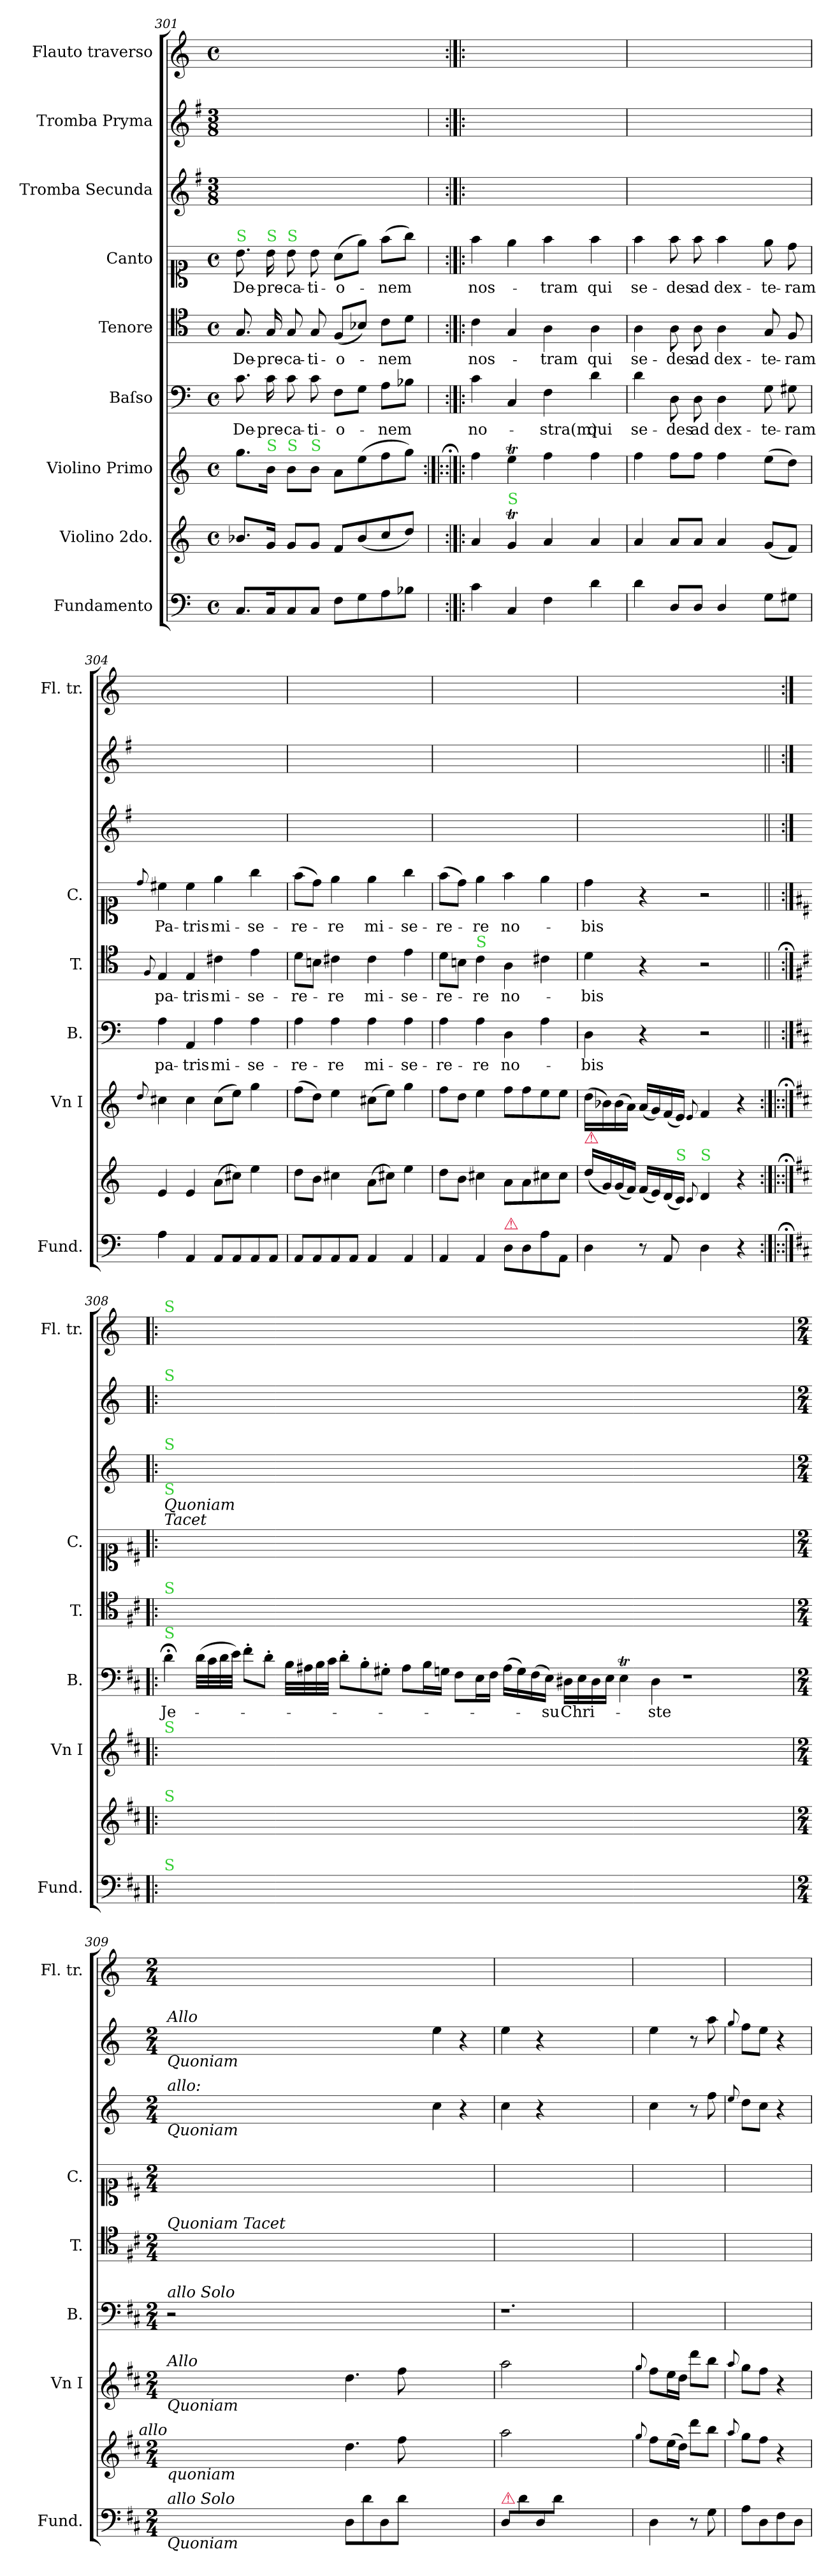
**kern	**kern	**kern	**kern	**text	**kern	**text	**kern	**text	**kern	**kern	**kern
*part9	*part8	*part7	*part6	*part6	*part5	*part5	*part4	*part4	*part3	*part2	*part1
*staff9	*staff8	*staff7	*staff6	*staff6	*staff5	*staff5	*staff4	*staff4	*staff3	*staff2	*staff1
*I"Fundamento	*I"Violino 2do.	*I"Violino Primo	*I"Baſso	*	*I"Tenore	*	*I"Canto	*	*I"Tromba Secunda	*I"Tromba Pryma	*I"Flauto traverso
*I'Fund.	*	*I'Vn I	*I'B.	*	*I'T.	*	*I'C.	*	*	*	*I'Fl. tr.
*clefF4	*clefG2	*clefG2	*clefF4	*	*clefC4	*	*clefC1	*	*clefG2	*clefG2	*clefG2
*	*	*	*	*	*	*	*	*	*ITrd-1c-2	*ITrd-1c-2	*
*k[]	*k[]	*k[]	*k[]	*	*k[]	*	*k[]	*	*k[f#c#g#]	*k[f#c#g#]	*k[]
*M4/4	*M4/4	*M4/4	*M4/4	*	*M4/4	*	*M4/4	*	*M3/8	*M3/8	*M4/4
*met(c)	*met(c)	*met(c)	*met(c)	*	*met(c)	*	*met(c)	*	*	*	*met(c)
=301	=301	=301	=301	=301	=301	=301	=301	=301	=301	=301	=301
!	!	!	!	!	!	!	!LO:TX:a:color=limegreen:t=S	!	!	!	!
8.C/L	8.b-X/L	8.gg\L	8.c\	De-	8.G/	De-	8.b\	De-	4.ryy	4.ryy	1ryy
!	!	!	!	!	!	!	!LO:TX:a:color=limegreen:t=S	!	!	!	!
!	!	!LO:TX:a:color=limegreen:t=S	!	!	!	!	!	!	!	!	!
16C/K	16g/Jk	16b\Jk	16c\	-pre-	16G/	-pre-	16b\	-pre-	.	.	.
!	!	!	!	!	!	!	!LO:TX:a:color=limegreen:t=S	!	!	!	!
!	!	!LO:TX:a:color=limegreen:t=S	!	!	!	!	!	!	!	!	!
8C/	8g/L	8b\L	8c\	-ca-	8G/	-ca-	8b\	-ca-	.	.	.
!	!	!LO:TX:a:color=limegreen:t=S	!	!	!	!	!	!	!	!	!
8C/J	8g/J	8b\J	8c\	-ti-	8G/	-ti-	8b\	-ti-	2ryy	2ryy	.
8F\L	8f/L	8a\L	8F\L	-o-	(8F/L	-o-	(8a\L	-o-	.	.	.
8G\	(8b-/	(8ee\	8G\J	.	8B-X/J)	.	8ee\J)	.	.	.	.
8A\	8cc/	8ff\	8A\L	-nem	8c\L	-nem	(8ff\L	-nem	.	.	.
8B-X\J	8dd/J)	8gg\J)	8B-X\J	.	8d\J	.	8gg\J)	.	8ryy	8ryy	.
=302	=302	=302:|!|:;	=302	=302	=302	=302	=302	=302	=302	=302	=302
4c\	4a/	4ff\	4c\	no-	4c\	nos-	4ff\	nos-	2ryy	2ryy	1ryy
!	!LO:TX:a:color=limegreen:t=S	!	!	!	!	!	!	!	!	!	!
4C/	4gT/	4eet\	4C/	.	4G/	.	4ee\	.	.	.	.
4F\	4a/	4ff\	4F\	-stra(m)	4A\	-tram	4ff\	-tram	8ryy	8ryy	.
.	.	.	.	.	.	.	.	.	4.ryy	4.ryy	.
4d\	4a/	4ff\	4d\	qui	4A\	qui	4ff\	qui	.	.	.
=303	=303	=303	=303	=303	=303	=303	=303	=303	=303	=303	=303
4d\	4a/	4ff\	4d\	se-	4A\	se-	4ff\	se-	2ryy	2ryy	1ryy
8D/L	8a/L	8ff\L	8D\	-des	8A\	-des	8ff\	-des	.	.	.
8D/J	8a/J	8ff\J	8D\	ad	8A\	ad	8ff\	ad	.	.	.
4D/	4a/	4ff\	4D\	dex-	4A\	dex-	4ff\	dex-	8ryy	8ryy	.
.	.	.	.	.	.	.	.	.	4.ryy	4.ryy	.
8G\L	(8g/L	(8ee\L	8G\	-te-	8G/	-te-	8ee\	-te-	.	.	.
8G#X\J	8f/J)	8dd\J)	8G#X\	-ram	8F/	-ram	8dd\	-ram	.	.	.
=304	=304	=304	=304	=304	=304	=304	=304	=304	=304	=304	=304
.	.	8qqdd/	.	.	8qqF/	.	8qqdd/	.	.	.	.
4A\	4e/	4cc#X\	4A\	pa-	4E/	pa-	4cc#X\	Pa-	2ryy	2ryy	1ryy
4AA/	4e/	4cc#\	4AA/	-tris	4E/	-tris	4cc#\	-tris	.	.	.
8AA/L	(8a\L	(8cc#\L	4A\	mi-	4c#X\	mi-	4ee\	mi-	8ryy	8ryy	.
8AA/	8cc#X\J)	8ee\J)	.	.	.	.	.	.	4.ryy	4.ryy	.
8AA/	4ee\	4gg\	4A\	-se-	4e\	-se-	4gg\	-se-	.	.	.
8AA/J	.	.	.	.	.	.	.	.	.	.	.
=305	=305	=305	=305	=305	=305	=305	=305	=305	=305	=305	=305
8AA/L	8dd\L	(8ff\L	4A\	-re-	8d\L	-re-	(8ff\L	-re-	2ryy	2ryy	1ryy
8AA/	8b\J	8dd\J)	.	.	8Bn\J	.	8dd\J)	.	.	.	.
8AA/	4cc#X\	4ee\	4A\	-re	4c#X\	-re	4ee\	-re	.	.	.
8AA/J	.	.	.	.	.	.	.	.	.	.	.
4AA/	(8a\L	(8cc#X\L	4A\	mi-	4c#\	mi-	4ee\	mi-	8ryy	8ryy	.
.	8cc#X\J)	8ee\J)	.	.	.	.	.	.	4.ryy	4.ryy	.
4AA/	4ee\	4gg\	4A\	-se-	4e\	-se-	4gg\	-se-	.	.	.
=306	=306	=306	=306	=306	=306	=306	=306	=306	=306	=306	=306
4AA/	8dd\L	8ff\L	4A\	-re-	8d\L	-re-	(8ff\L	-re-	2ryy	2ryy	1ryy
.	8b\J	8dd\J	.	.	8Bn\J	.	8dd\J)	.	.	.	.
!	!	!	!	!	!LO:TX:a:color=limegreen:t=S	!	!	!	!	!	!
4AA/	4cc#X\	4ee\	4A\	-re	4c\	-re	4ee\	-re	.	.	.
!LO:TX:a:color=crimson:t=⚠	!	!	!	!	!	!	!	!	!	!	!
8D\L	8a\L	8ff\L	4D\	no-	4A\	no-	4ff\	no-	8ryy	8ryy	.
8D\	8a\	8ff\	.	.	.	.	.	.	4.ryy	4.ryy	.
8A\	8cc#X\	8ee\	4A\	.	4c#X\	.	4ee\	.	.	.	.
8AA/J	8cc#\J	8ee\J	.	.	.	.	.	.	.	.	.
=307	=307	=307	=307	=307	=307	=307	=307	=307	=307	=307	=307
!	!LO:TX:a:color=crimson:t=⚠	!	!	!	!	!	!	!	!	!	!
4D\	(16dd\LL	(16dd\LL	4D\	-bis	4d\	-bis	4dd\	-bis	2ryy	2ryy	1ryy
.	16g/)	16b-X\)	.	.	.	.	.	.	.	.	.
.	(16g/	(16b-\	.	.	.	.	.	.	.	.	.
.	16f/JJ)	16a\JJ)	.	.	.	.	.	.	.	.	.
8r	(16f/LL	(16a/LL	4r	.	4r	.	4r	.	.	.	.
.	16e/)	16g/)	.	.	.	.	.	.	.	.	.
8AA/	(16d/	(16f/	.	.	.	.	.	.	.	.	.
!	!LO:TX:a:color=limegreen:t=S	!	!	!	!	!	!	!	!	!	!
.	16c/JJ)	16e/JJ)	.	.	.	.	.	.	.	.	.
.	8qqc/	8qqe/	.	.	.	.	.	.	.	.	.
!	!LO:TX:a:color=limegreen:t=S	!	!	!	!	!	!	!	!	!	!
4D\	4d/	4f/	2r	.	2r	.	2r	.	8ryy	8ryy	.
.	.	.	.	.	.	.	.	.	4.ryy	4.ryy	.
4r	4r	4r	.	.	.	.	.	.	.	.	.
=308:|!|:;	=308:|!|:;	=308:|!|:;	=308||	=308||	=308||;	=308||	=308||	=308||	=308||	=308||	=308||
*k[f#c#]	*k[f#c#]	*k[f#c#]	*k[f#c#]	*	*k[f#c#]	*	*k[f#c#]	*	*k[f#c#]	*k[f#c#]	*
!	!	!	!	!	!	!	!	!	!	!	!LO:TX:a:color=limegreen:t=S
!	!	!	!	!	!	!	!	!	!	!LO:TX:a:color=limegreen:t=S	!
!	!	!	!	!	!	!	!	!	!LO:TX:a:color=limegreen:t=S	!	!
!	!	!	!	!	!	!	!LO:TX:a:i:t=Quoniam \nTacet	!	!	!	!
!	!	!	!	!	!	!	!LO:TX:a:color=limegreen:t=S	!	!	!	!
!	!	!	!	!	!LO:TX:a:color=limegreen:t=S	!	!	!	!	!	!
!	!	!	!LO:TX:a:color=limegreen:t=S	!	!	!	!	!	!	!	!
!	!	!LO:TX:a:color=limegreen:t=S	!	!	!	!	!	!	!	!	!
!	!LO:TX:a:color=limegreen:t=S	!	!	!	!	!	!	!	!	!	!
!LO:TX:a:color=limegreen:t=S	!	!	!	!	!	!	!	!	!	!	!
1ryy	1ryy	1ryy	4d;<!\	Je-	1ryy	.	1ryy	.	2ryy	2ryy	1ryy
.	.	.	(32d!\LLL	.	.	.	.	.	.	.	.
.	.	.	32c#!\	.	.	.	.	.	.	.	.
.	.	.	32d!\	.	.	.	.	.	.	.	.
.	.	.	32e!\JJJ)	.	.	.	.	.	.	.	.
.	.	.	8f#'!\L	.	.	.	.	.	.	.	.
.	.	.	8d'!\J	.	.	.	.	.	8ryy	8ryy	.
.	.	.	32B!\LLL	.	.	.	.	.	4.ryy	4.ryy	.
.	.	.	32A#X!\	.	.	.	.	.	.	.	.
.	.	.	32B!\	.	.	.	.	.	.	.	.
.	.	.	32c#!\JJJ	.	.	.	.	.	.	.	.
.	.	.	8d'!\L	.	.	.	.	.	.	.	.
.	.	.	8B'!\	.	.	.	.	.	.	.	.
0ryy	0ryy	0ryy	8G#X'!\J	.	0ryy	.	0ryy	.	0ryy	0ryy	0ryy
.	.	.	8A#!\L	.	.	.	.	.	.	.	.
.	.	.	16B!\L	.	.	.	.	.	.	.	.
.	.	.	16Gn!\JJ	.	.	.	.	.	.	.	.
.	.	.	8F#!\L	.	.	.	.	.	.	.	.
.	.	.	16E!\L	.	.	.	.	.	.	.	.
.	.	.	16F#!\JJ	.	.	.	.	.	.	.	.
.	.	.	(16A#!\LL	.	.	.	.	.	.	.	.
.	.	.	16G!\)	.	.	.	.	.	.	.	.
.	.	.	(16F#!\	.	.	.	.	.	.	.	.
.	.	.	16E!\JJ)	-su	.	.	.	.	.	.	.
.	.	.	16D#X!\LL	Chri-	.	.	.	.	.	.	.
.	.	.	16E!\	.	.	.	.	.	.	.	.
.	.	.	16D#!\	.	.	.	.	.	.	.	.
.	.	.	16E!\JJ	.	.	.	.	.	.	.	.
.	.	.	4ET!\	.	.	.	.	.	.	.	.
.	.	.	4D#!\	-ste	.	.	.	.	.	.	.
.	.	.	1r	.	.	.	.	.	.	.	.
2ryy	2ryy	2ryy	.	.	2ryy	.	2ryy	.	2ryy	2ryy	2ryy
8ryy	8ryy	8ryy	.	.	8ryy	.	8ryy	.	8ryy	8ryy	8ryy
=309	=309	=309	=309	=309	=309	=309	=309	=309	=309	=309	=309
*M2/4	*M2/4	*M2/4	*M2/4	*	*M2/4	*	*M2/4	*	*M2/4	*M2/4	*M2/4
!	!	!	!	!	!	!	!	!	!	!LO:TX:a:i:t=Allo	!
!	!	!	!	!	!	!	!	!	!	!LO:TX:b:i:t=Quoniam	!
!	!	!	!	!	!	!	!	!	!LO:TX:a:i:t=allo&colon;	!	!
!	!	!	!	!	!	!	!	!	!LO:TX:b:i:t=Quoniam	!	!
!	!	!	!	!	!LO:TX:a:i:t=Quoniam Tacet	!	!	!	!	!	!
!	!	!	!LO:TX:a:i:t=allo Solo	!	!	!	!	!	!	!	!
!	!	!LO:TX:b:i:t=Quoniam	!	!	!	!	!	!	!	!	!
!	!	!LO:TX:a:i:t=Allo	!	!	!	!	!	!	!	!	!
!	!LO:TX:a:i:rj:t=allo	!	!	!	!	!	!	!	!	!	!
!	!LO:TX:b:i:t=quoniam	!	!	!	!	!	!	!	!	!	!
!LO:TX:a:i:t=allo Solo	!	!	!	!	!	!	!	!	!	!	!
!LO:TX:b:i:t=Quoniam	!	!	!	!	!	!	!	!	!	!	!
0ryy	0ryy	0ryy	2r	.	0ryy	.	0ryy	.	0ryy	0ryy	0ryy
.	.	.	0ryy	.	.	.	.	.	.	.	.
2ryy	2ryy	2ryy	.	.	2ryy	.	2ryy	.	1ryy	1ryy	2ryy
8ryy	8ryy	8ryy	1ryy	.	8ryy	.	8ryy	.	.	.	8ryy
8D\L	4.dd\	4.dd\	.	.	2ryy	.	2ryy	.	.	.	2ryy
8d\	.	.	.	.	.	.	.	.	.	.	.
8D\	.	.	.	.	.	.	.	.	.	.	.
8d\J	8ff#\	8ff#\	.	.	.	.	.	.	4ryy	4ryy	.
2ryy	2ryy	2ryy	.	.	2ryy	.	2ryy	.	.	.	2ryy
.	.	.	.	.	.	.	.	.	4dd\	4ff#\	.
.	.	.	4ryy	.	.	.	.	.	4r	4r	.
8ryy	8ryy	8ryy	.	.	8ryy	.	8ryy	.	.	.	8ryy
=310	=310	=310	=310	=310	=310	=310	=310	=310	=310	=310	=310
!LO:TX:a:color=crimson:t=⚠	!	!	!	!	!	!	!	!	!	!	!
8D/L	2aa\	2aa\	1.r	.	2ryy	.	2ryy	.	4dd\	4ff#\	2ryy
8d\	.	.	.	.	.	.	.	.	.	.	.
8D/	.	.	.	.	.	.	.	.	4r	4r	.
8d\J	.	.	.	.	.	.	.	.	.	.	.
1ryy	1ryy	1ryy	.	.	1ryy	.	1ryy	.	1ryy	1ryy	1ryy
=311	=311	=311	=311	=311	=311	=311	=311	=311	=311	=311	=311
.	8qqgg/	8qqgg/	.	.	.	.	.	.	.	.	.
4D\	8ff#\L	8ff#\L	2ryy	.	2ryy	.	2ryy	.	4dd\	4ff#\	2ryy
.	(16ee\L	16ee\L	.	.	.	.	.	.	.	.	.
.	16dd\JJ)	16dd\JJ	.	.	.	.	.	.	.	.	.
8r	8ddd\L	8ddd\L	.	.	.	.	.	.	8r	8r	.
8G\	8bb\J	8bb\J	.	.	.	.	.	.	8gg\	8bb\	.
=312	=312	=312	=312	=312	=312	=312	=312	=312	=312	=312	=312
.	8qqaa/	8qqaa/	.	.	.	.	.	.	8qqff#/	8qqaa/	.
8A\L	8gg\L	8gg\L	2ryy	.	2ryy	.	2ryy	.	8ee\L	8gg\L	2ryy
8D\	8ff#\J	8ff#\J	.	.	.	.	.	.	8dd\J	8ff#\J	.
8F#\	4r	4r	.	.	.	.	.	.	4r	4r	.
8D\J	.	.	.	.	.	.	.	.	.	.	.
=	=	=	=	=	=	=	=	=	=	=	=
*-	*-	*-	*-	*-	*-	*-	*-	*-	*-	*-	*-
